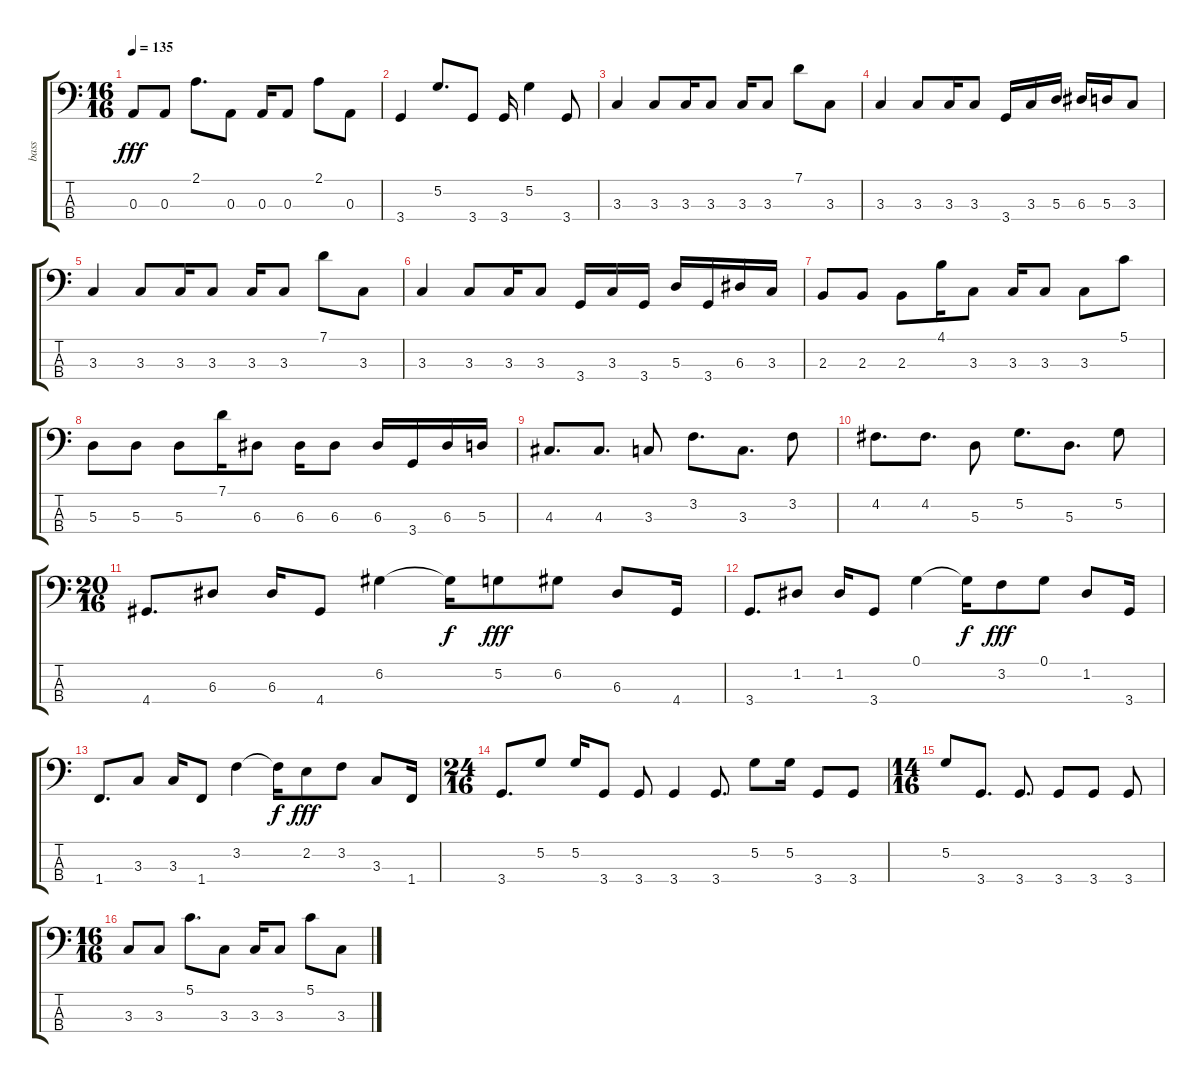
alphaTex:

\track ("bass" "bass") {instrument electricbassfinger}
\staff {score tabs}
\tuning (G2 D2 A1 E1) {hide}
\ts (16 16)
\tempo 135
\clef f4
\ks c
0.3.8{dy fff} 0.3.8 2.1.8{d} 0.3.8 0.3.16 0.3.8 2.1.8 0.3.8 |
3.4.4 5.2.8{d} 3.4.8 3.4.16 5.2.4 3.4.8 |
3.3.4 3.3.8 3.3.16 3.3.8 3.3.16 3.3.8 7.1.8 3.3.8 |
3.3.4 3.3.8 3.3.16 3.3.8 3.4.16 3.3.16 5.3.16 6.3.16 5.3.16 3.3.8 |
3.3.4 3.3.8 3.3.16 3.3.8 3.3.16 3.3.8 7.1.8 3.3.8 |
3.3.4 3.3.8 3.3.16 3.3.8 3.4.16 3.3.16 3.4.16 5.3.16 3.4.16 6.3.16 3.3.16 |
2.3.8 2.3.8 2.3.8 4.1.16 3.3.8 3.3.16 3.3.8 3.3.8 5.1.8 |
5.3.8 5.3.8 5.3.8 7.1.16 6.3.8 6.3.16 6.3.8 6.3.16 3.4.16 6.3.16 5.3.16 |
4.3.8{d} 4.3.8{d} 3.3.8 3.2.8{d} 3.3.8{d} 3.2.8 |
4.2.8{d} 4.2.8{d} 5.3.8 5.2.8{d} 5.3.8{d} 5.2.8 |
\ts (20 16)
4.4.8{d} 6.3.8 6.3.16 4.4.8 6.2.4 6.2{t}.16{dy f} 5.2.8{dy fff} 6.2.8 6.3.8 4.4.16 |
3.4.8{d} 1.2.8 1.2.16 3.4.8 0.1.4 0.1{t}.16{dy f} 3.2.8{dy fff} 0.1.8 1.2.8 3.4.16 |
1.4.8{d} 3.3.8 3.3.16 1.4.8 3.2.4 3.2{t}.16{dy f} 2.2.8{dy fff} 3.2.8 3.3.8 1.4.16 |
\ts (24 16)
3.4.8{d} 5.2.8 5.2.16 3.4.8 3.4.8 3.4.4 3.4.8{d} 5.2.8 5.2.16 3.4.8 3.4.8 |
\ts (14 16)
5.2.8 3.4.8{d} 3.4.8{d} 3.4.8 3.4.8 3.4.8 |
\ts (16 16)
3.3.8 3.3.8 5.1.8{d} 3.3.8 3.3.16 3.3.8 5.1.8 3.3.8
